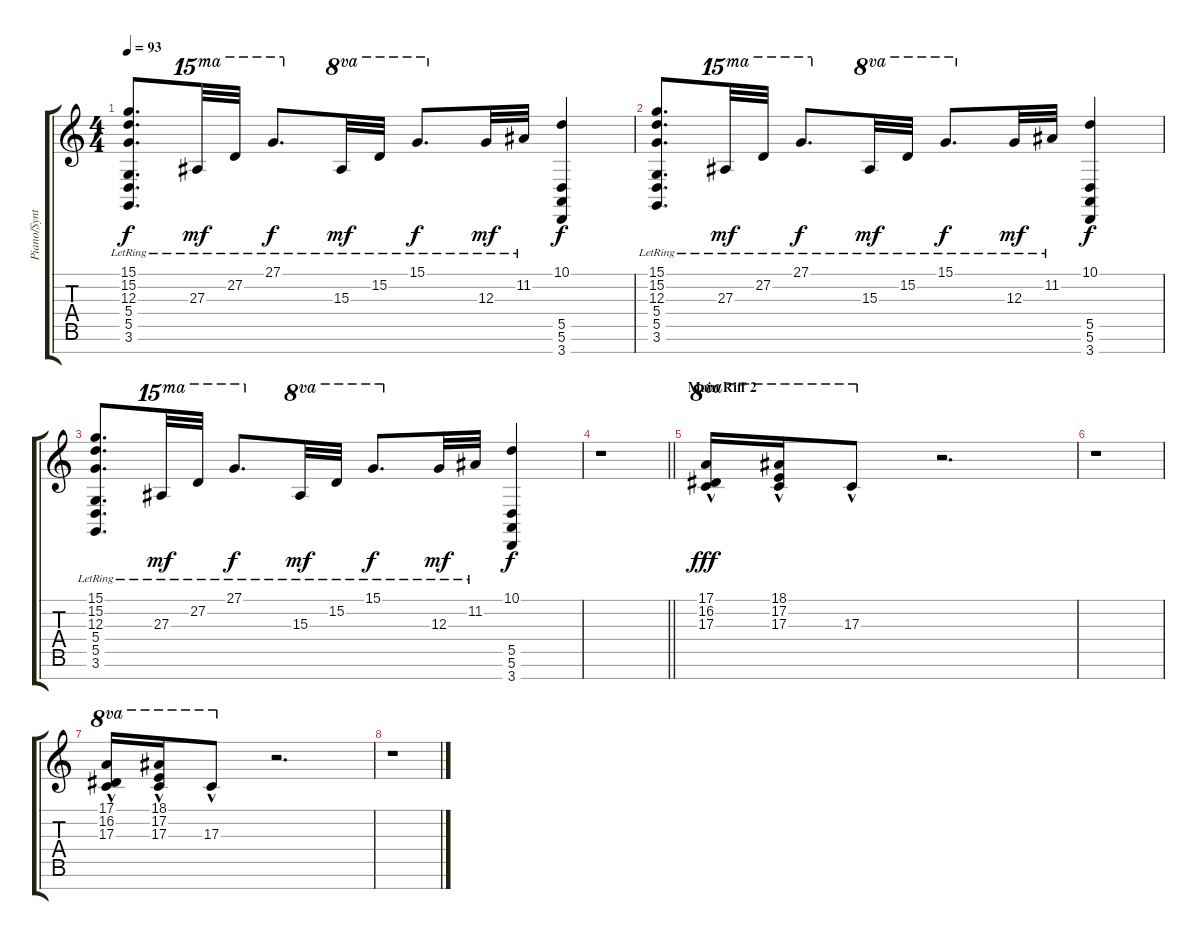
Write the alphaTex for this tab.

\track ("Piano/Synth" "Piano/Synt") {instrument acousticgrandpiano}
\staff {score tabs}
\tuning (E4 B3 G3 D3 A2 E2 B1) {hide}
\ts (4 4)
\tempo 93
\clef g2
\ks c
(15.1{lr} 15.2{lr} 12.3{lr} 5.4{lr} 5.5{lr} 3.6{lr}).8{d dy f} 27.3{lr}.32{ot 15ma dy mf} 27.2{lr}.32{ot 15ma} 27.1{lr}.8{d ot 15ma dy f} 15.3{lr}.32{ot 8va dy mf} 15.2{lr}.32{ot 8va} 15.1{lr}.8{d ot 8va dy f} 12.3{lr}.32{dy mf} 11.2{lr}.32 (10.1 5.5 5.6 3.7).4{dy f} |
(15.1{lr} 15.2{lr} 12.3{lr} 5.4{lr} 5.5{lr} 3.6{lr}).8{d} 27.3{lr}.32{ot 15ma dy mf} 27.2{lr}.32{ot 15ma} 27.1{lr}.8{d ot 15ma dy f} 15.3{lr}.32{ot 8va dy mf} 15.2{lr}.32{ot 8va} 15.1{lr}.8{d ot 8va dy f} 12.3{lr}.32{dy mf} 11.2{lr}.32 (10.1 5.5 5.6 3.7).4{dy f} |
(15.1{lr} 15.2{lr} 12.3{lr} 5.4{lr} 5.5{lr} 3.6{lr}).8{d} 27.3{lr}.32{ot 15ma dy mf} 27.2{lr}.32{ot 15ma} 27.1{lr}.8{d ot 15ma dy f} 15.3{lr}.32{ot 8va dy mf} 15.2{lr}.32{ot 8va} 15.1{lr}.8{d ot 8va dy f} 12.3{lr}.32{dy mf} 11.2{lr}.32 (10.1 5.5 5.6 3.7).4{dy f} |
\barLineRight lightlight
r.1 |
\section ("" "Main Riff 2")
(17.1{hac} 16.2{hac} 17.3{hac}).16{ot 8va dy fff} (18.1 17.2{hac} 17.3{hac}).16{ot 8va} 17.3{hac}.8{ot 8va} r.2{d} |
r.1 |
(17.1{hac} 16.2{hac} 17.3{hac}).16{ot 8va} (18.1 17.2{hac} 17.3{hac}).16{ot 8va} 17.3{hac}.8{ot 8va} r.2{d} |
r.1
